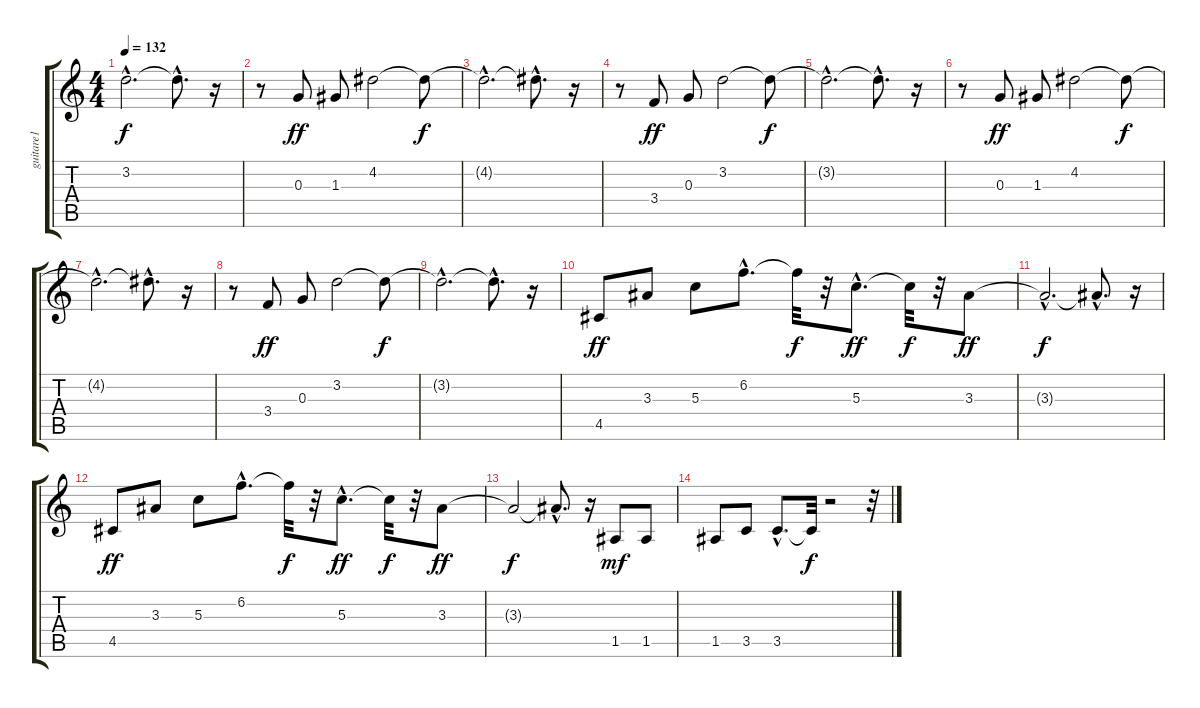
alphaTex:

\track ("guitare1" "guitare1") {instrument acousticguitarsteel}
\staff {score tabs}
\tuning (E4 B3 G3 D3 A2 E2) {hide}
\ts (4 4)
\tempo 132
\clef g2
\ks c
3.2{hac t}.2{d dy f} 3.2{hac t}.8{d} r.16 |
r.8 0.3.8{dy ff} 1.3.8 4.2.2 4.2{t}.8{dy f} |
4.2{hac t}.2{d} 4.2{hac t}.8{d} r.16 |
r.8 3.4.8{dy ff} 0.3.8 3.2.2 3.2{t}.8{dy f} |
3.2{hac t}.2{d} 3.2{hac t}.8{d} r.16 |
r.8 0.3.8{dy ff} 1.3.8 4.2.2 4.2{t}.8{dy f} |
4.2{hac t}.2{d} 4.2{hac t}.8{d} r.16 |
r.8 3.4.8{dy ff} 0.3.8 3.2.2 3.2{t}.8{dy f} |
3.2{hac t}.2{d} 3.2{hac t}.8{d} r.16 |
4.5.8{dy ff} 3.3.8 5.3.8 6.2{hac}.8{d} 6.2{t}.32{dy f} r.32 5.3{hac}.8{d dy ff} 5.3{t}.32{dy f} r.32 3.3.8{dy ff} |
3.3{hac t}.2{d dy f} 3.3{hac t}.8{d} r.16 |
4.5.8{dy ff} 3.3.8 5.3.8 6.2{hac}.8{d} 6.2{t}.32{dy f} r.32 5.3{hac}.8{d dy ff} 5.3{t}.32{dy f} r.32 3.3.8{dy ff} |
3.3{t}.2{dy f} 3.3{hac t}.8{d} r.16 1.5.8{dy mf} 1.5.8 |
1.5.8 3.5.8 3.5{hac}.8{d} 3.5{t}.32{dy f} r.2 r.32
